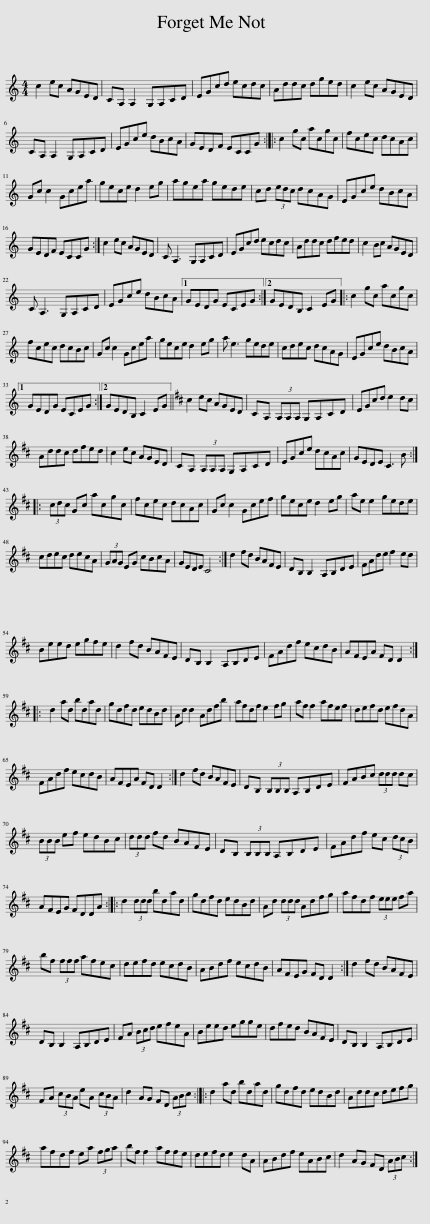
X:1
L:1/8
M:4/4
I:linebreak $
K:C
V:1 treble
V:1
 c2 ec AGED | CA, A,2 G,A,CD | EGcd ecdc | Addc dged | c2 ec AGED |$ %5
 CA, A,2 G,A,CD | EGce dBcA | GEDF ECCG :: c2 gc acgc | fcec dcAc |$ %10
 Gc c2 Gcea | gece d2 eg | agea gede | cd (3edc dcAG | EGce dBcA |$ %15
 GEDF ECCG :| c2 ec AGED | C A,3 G,A,CD | EGcd ecdc | Addc dfed | %20
 c2 Bc AGED |$ C A,3 G,A,CD | EGce dBcA |1 GEDG ECEG :|2 GEDB, C2 EG |: %25
 c2 gc acgc |$ fcec dcBc | Gc c2 Gcea | gece d2 eg | a e3 gede | %30
 cdec dcAG | EGce dBcA |1$ GEDG ECEG :|2 GEDB, C2 EG ||[K:D] c2 ec AGED | %35
 CA, (3A,A,A, G,A,CD | EGcd e2 dc |$ Addc dfed | c2 ec AGED | CA, (3A,A,A, G,A,CD | %40
 EGce dcAc | GEDE C3 B ::$ (3cdc Gc acgc | fcec dcAc | Gc c2 Gcef | %45
 gece d2 eg | ae e2 gede |$ cdec decA | (3GAG EG cBcA | GEDE C4 :| %50
 d2 fd BAFE | DB, B,2 A,B,DE | FAde f2 ed |$ Beed egfe | d2 fd BAFE | %55
 DB, B,2 A,B,DE | FAdf ecdB | AFEA FD D2 ::$ d2 ad bdad | gdfd edBd | %60
 Ad d2 Adfb | afdf e2 fg | af f2 afef | defd efdA |$ FAdf ecdB | %65
 AFEA FD D2 :| d2 fd BAFE | DB, (3B,B,B, A,B,DE | FABc (3ddd dc |$ (3BBB ef edBc | %70
 (3ddd fd BAFE | DB, (3B,B,B, A,B,DE | FAdf ec (3dcB |$ AFEG FDDA :: d2 (3ddd bdad | %75
 gdfd edBd | Ad (3ddd Adfg | afdf (3eee fa |$ bf (3fff afec | defd ecdB | %80
 ABdf ecdB | AFEG FD D2 :| d2 fd BAFE |$ DB, B,2 A,B,DE | FA (3Bcd efeA | %85
 Beed egge | dfed BAFE | DB, B,2 A,B,DE |$ FA (3cBA eA (3cBA | d2 AG FD (3ABc :: %90
 d2 ad bdad | gdfd edBd | Addc defg |$ afdf ea (3fga | bf f2 affe | %95
 defd e2 dA | ABdf eABc | d2 AG FD (3ABc :| %98
